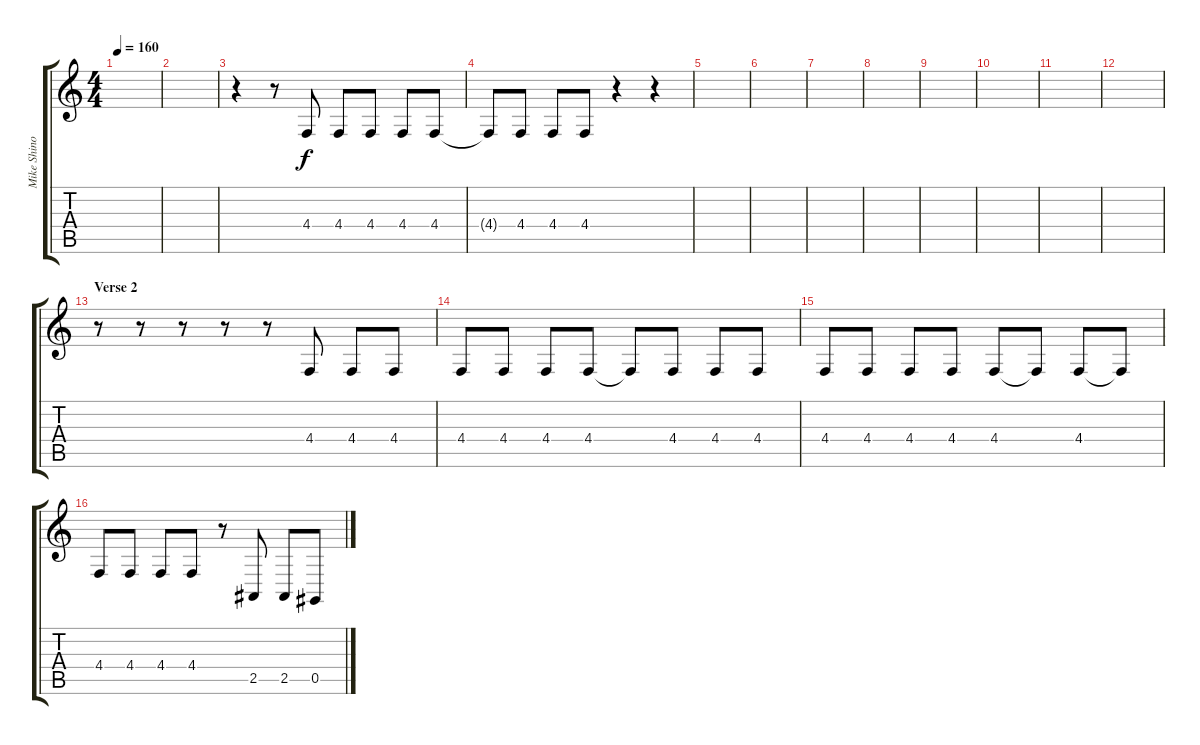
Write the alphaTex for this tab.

\track ("Mike Shinoda (Vocals)" "Mike Shino") {instrument electricgrandpiano}
\staff {score tabs}
\tuning (Eb4 Bb3 Gb3 Db3 Ab2 Eb2) {hide}
\ts (4 4)
\tempo 160
\clef g2
\ks c
|
|
r.4 r.8 4.4.8 4.4.8 4.4.8 4.4.8 4.4.8 |
4.4{t}.8 4.4.8 4.4.8 4.4.8 r.4 r.4 |
|
|
|
|
|
|
|
|
\section ("" "Verse 2")
r.8 r.8 r.8 r.8 r.8 4.4.8 4.4.8 4.4.8 |
4.4.8 4.4.8 4.4.8 4.4.8 4.4{t}.8 4.4.8 4.4.8 4.4.8 |
4.4.8 4.4.8 4.4.8 4.4.8 4.4.8 4.4{t}.8 4.4.8 4.4{t}.8 |
4.4.8 4.4.8 4.4.8 4.4.8 r.8 2.5.8 2.5.8 0.5.8
